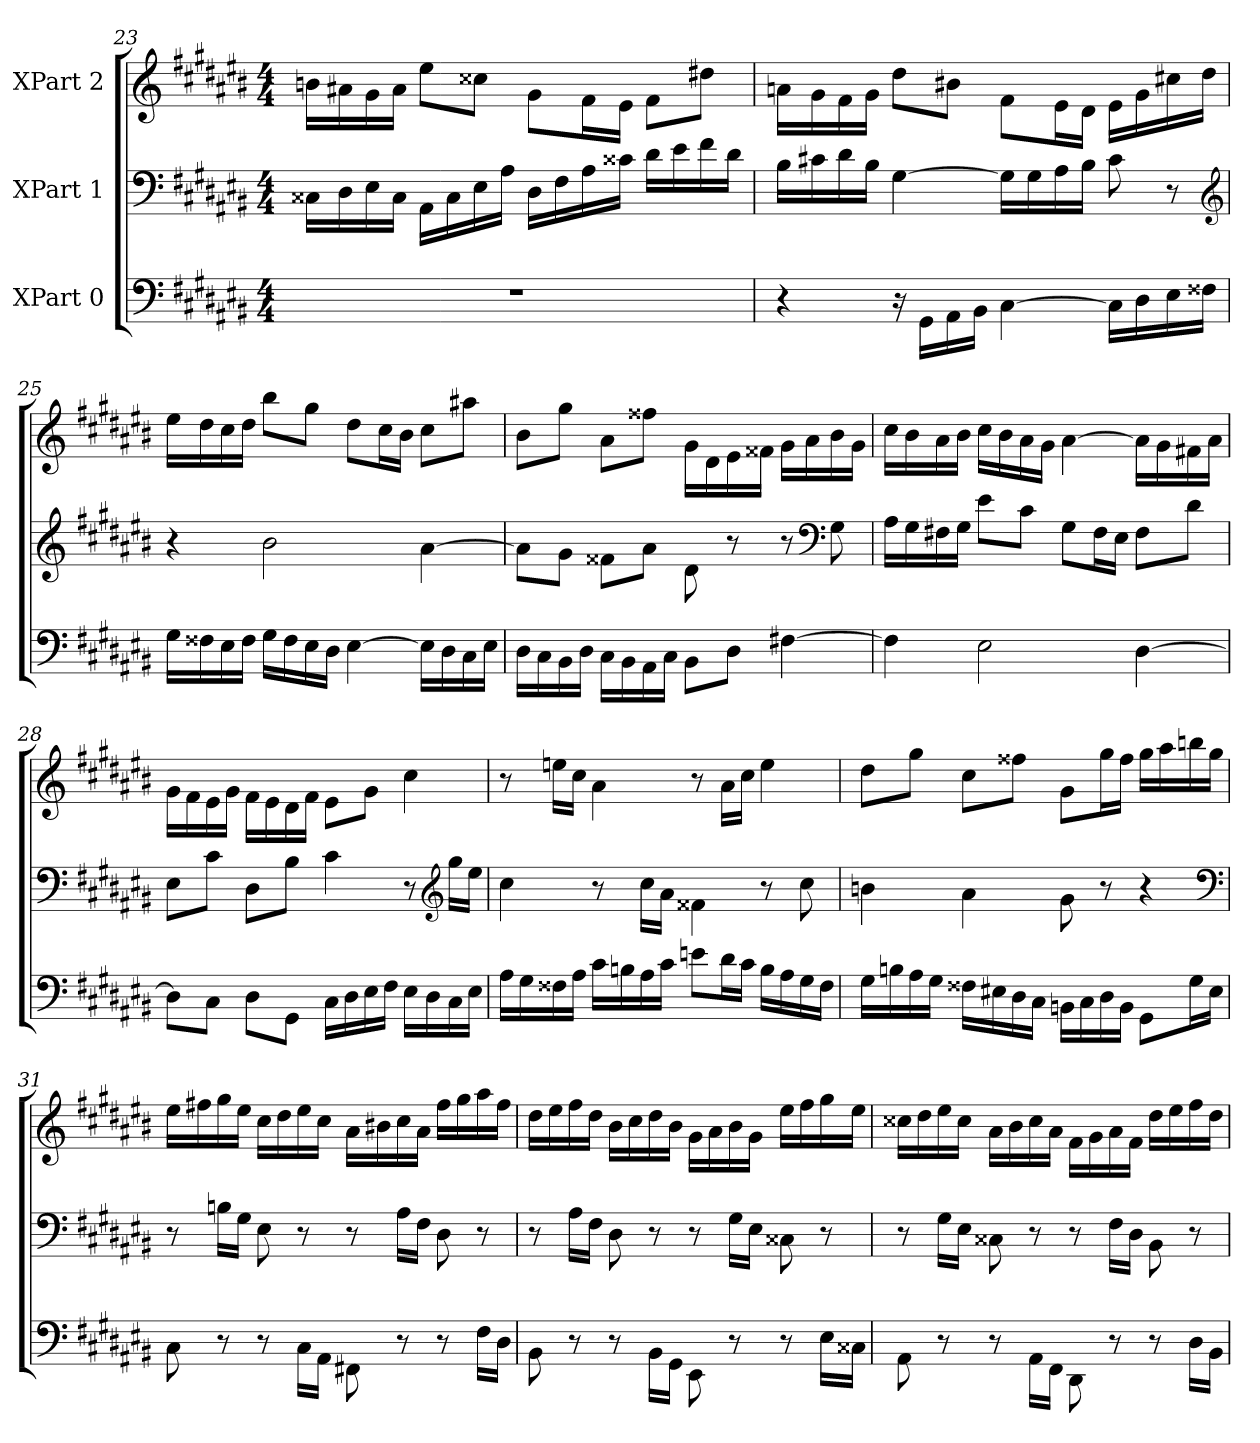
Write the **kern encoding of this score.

**kern	**kern	**kern
*part3	*part2	*part1
*staff3	*staff2	*staff1
*I"XPart 0	*I"XPart 1	*I"XPart 2
*clefF4	*clefF4	*clefG2
*k[f#c#g#d#a#e#b#]	*k[f#c#g#d#a#e#b#]	*k[f#c#g#d#a#e#b#]
*M4/4	*M4/4	*M4/4
=23	=23	=23
1r	16C##X\L	16bn\L
.	16D#\	16a#X\
.	16E#\	16g#\
.	16C##\J	16a#\J
.	16AA#\L	8ee#\L
.	16C##\	.
.	16E#\	8cc##X\J
.	16A#\J	.
.	16D#\L	8g#\L
.	16F#\	.
.	16A#\	16f#\
.	16c##\J	16e#\J
.	16d#\L	8f#\L
.	16e#\	.
.	16f#\	8dd#X\J
.	16d#\J	.
=24	=24	=24
4r	16B#\L	16an\L
.	16c#X\	16g#\
.	16d#\	16f#\
.	16B#\J	16g#\J
16r	[4G#\	8dd#\L
16GG#\L	.	.
16AA#\	.	8b#X\J
16BB#\J	.	.
[4C#\	16G#\L]	8f#\L
.	16G#\	.
.	16A#\	16e#\
.	16B#\J	16d#\J
16C#\L]	8c#\	16e#\L
16D#\	.	16g#\
16E#\	8r	16cc#X\
16F##X\J	.	16dd#\J
*	*clefG2	*
=25	=25	=25
16G#\L	4r	16ee#\L
16F##X\	.	16dd#\
16E#\	.	16cc#\
16F##\J	.	16dd#\J
16G#\L	2b#\	8bb#\L
16F##\	.	.
16E#\	.	8gg#\J
16D#\J	.	.
[4E#\	.	8dd#\L
.	.	16cc#\
.	.	16b#\J
16E#\L]	[4a#\	8cc#\L
16D#\	.	.
16C#\	.	8aa#X\J
16E#\J	.	.
=26	=26	=26
16D#\L	8a#\L]	8b#\L
16C#\	.	.
16BB#\	8g#\J	8gg#\J
16D#\J	.	.
16C#\L	8f##X\L	8a#\L
16BB#\	.	.
16AA#\	8a#\J	8ff##X\J
16C#\J	.	.
8BB#\L	8d#\	16g#\L
.	.	16d#\
8D#\J	8r	16e#\
.	.	16f##\J
[4F#X\	8r	16g#\L
.	.	16a#\
*	*clefF4	*
.	8G#\	16b#\
.	.	16g#\J
=27	=27	=27
4F#\]	16A#\L	16cc#\L
.	16G#\	16b#\
.	16F#X\	16a#\
.	16G#\J	16b#\J
2E#\	8e#\L	16cc#\L
.	.	16b#\
.	8c#\J	16a#\
.	.	16g#\J
.	8G#\L	[4a#\
.	16F#\	.
.	16E#\J	.
[4D#\	8F#\L	16a#\L]
.	.	16g#\
.	8d#\J	16f#X\
.	.	16a#\J
=28	=28	=28
8D#\L]	8E#\L	16g#\L
.	.	16f#\
8C#\J	8c#\J	16e#\
.	.	16g#\J
8D#\L	8D#\L	16f#\L
.	.	16e#\
8GG#\J	8B#\J	16d#\
.	.	16f#\J
16C#\L	4c#\	8e#\L
16D#\	.	.
16E#\	.	8g#\J
16F#\J	.	.
16E#\L	8r	4cc#\
16D#\	.	.
*	*clefG2	*
16C#\	16gg#\L	.
16E#\J	16ee#\J	.
=29	=29	=29
16A#\L	4cc#\	8r
16G#\	.	.
16F##X\	.	16een\L
16A#\J	.	16cc#\J
16c#\L	8r	4a#\
16Bn\	.	.
16A#\	16cc#\L	.
16c#\J	16a#\J	.
8en\L	4f##X\	8r
16d#\	.	16a#\L
16c#\J	.	16cc#\J
16B\L	8r	4ee\
16A#\	.	.
16G#\	8cc#\	.
16F##\J	.	.
=30	=30	=30
16G#\L	4bn\	8dd#\L
16Bn\	.	.
16A#\	.	8gg#\J
16G#\J	.	.
16F##X\L	4a#\	8cc#\L
16E#X\	.	.
16D#\	.	8ff##X\J
16C#\J	.	.
16BBn\L	8g#\	8g#\L
16C#\	.	.
16D#\	8r	16gg#\
16BB\J	.	16ff##\J
8GG#\L	4r	16gg#\L
.	.	16aa#\
16G#\	.	16bbn\
16E#\J	.	16gg#\J
*	*clefF4	*
=31	=31	=31
8C#\	8r	16ee#\L
.	.	16ff#X\
8r	16Bn\L	16gg#\
.	16G#\J	16ee#\J
8r	8E#\	16cc#\L
.	.	16dd#\
16C#\L	8r	16ee#\
16AA#\J	.	16cc#\J
8FF#X\	8r	16a#\L
.	.	16b#X\
8r	16A#\L	16cc#\
.	16F#\J	16a#\J
8r	8D#\	16ff#\L
.	.	16gg#\
16F#\L	8r	16aa#\
16D#\J	.	16ff#\J
=32	=32	=32
8BB#\	8r	16dd#\L
.	.	16ee#\
8r	16A#\L	16ff#\
.	16F#\J	16dd#\J
8r	8D#\	16b#\L
.	.	16cc#\
16BB#\L	8r	16dd#\
16GG#\J	.	16b#\J
8EE#\	8r	16g#\L
.	.	16a#\
8r	16G#\L	16b#\
.	16E#\J	16g#\J
8r	8C##X\	16ee#\L
.	.	16ff#\
16E#\L	8r	16gg#\
16C##X\J	.	16ee#\J
=33	=33	=33
8AA#\	8r	16cc##X\L
.	.	16dd#\
8r	16G#\L	16ee#\
.	16E#\J	16cc##\J
8r	8C##X\	16a#\L
.	.	16b#\
16AA#\L	8r	16cc##\
16FF#\J	.	16a#\J
8DD#\	8r	16f#\L
.	.	16g#\
8r	16F#\L	16a#\
.	16D#\J	16f#\J
8r	8BB#\	16dd#\L
.	.	16ee#\
16D#\L	8r	16ff#\
16BB#\J	.	16dd#\J
=	=	=
*-	*-	*-
